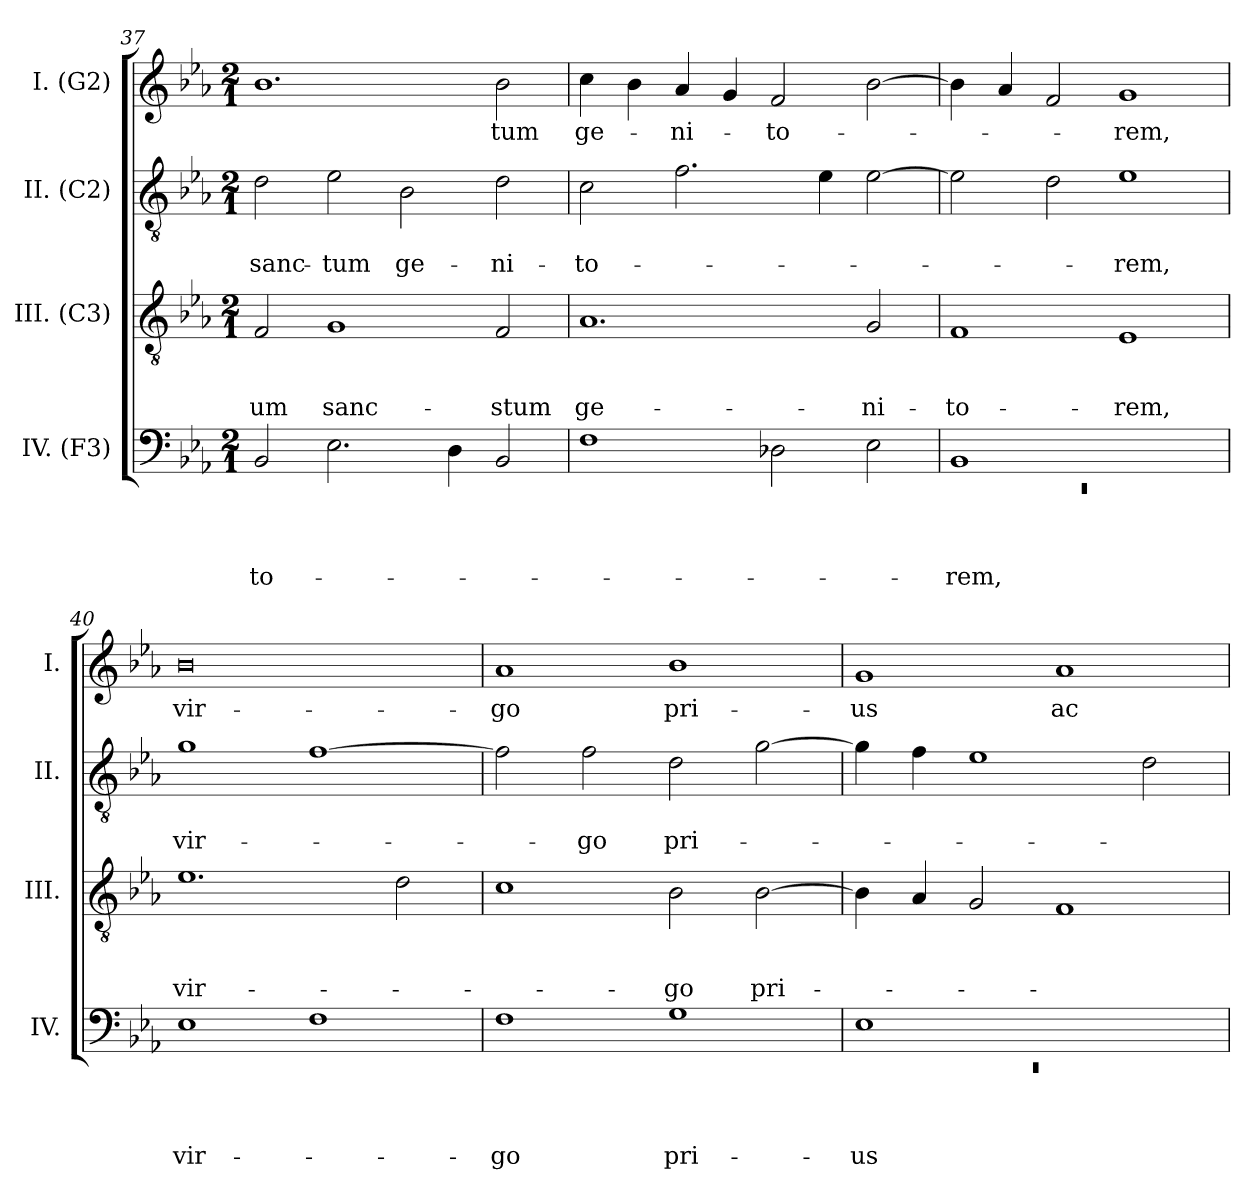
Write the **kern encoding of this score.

**kern	**text	**text	**text	**text	**kern	**text	**text	**text	**kern	**text	**text	**kern	**text
*part4	*part4	*part4	*part4	*part4	*part3	*part3	*part3	*part3	*part2	*part2	*part2	*part1	*part1
*staff4	*staff4	*staff4	*staff4	*staff4	*staff3	*staff3	*staff3	*staff3	*staff2	*staff2	*staff2	*staff1	*staff1
*I"IV. (F3)	*	*	*	*	*I"III. (C3)	*	*	*	*I"II. (C2)	*	*	*I"I. (G2)	*
*I'IV.	*	*	*	*	*I'III.	*	*	*	*I'II.	*	*	*I'I.	*
*clefF4	*	*	*	*	*clefGv2	*	*	*	*clefGv2	*	*	*clefG2	*
*k[b-e-a-]	*	*	*	*	*k[b-e-a-]	*	*	*	*k[b-e-a-]	*	*	*k[b-e-a-]	*
*E-:	*	*	*	*	*E-:	*	*	*	*E-:	*	*	*E-:	*
*M2/1	*	*	*	*	*M2/1	*	*	*	*M2/1	*	*	*M2/1	*
=37	=37	=37	=37	=37	=37	=37	=37	=37	=37	=37	=37	=37	=37
!	!	!	!	!LO:LY:b	!	!	!	!LO:LY:b	!	!	!LO:LY:b	!	!
2BB-/	.	.	.	-to-	2F/	.	.	-um	2d\	.	sanc-	1.b-	.
!	!	!	!	!	!	!	!	!LO:LY:b	!	!	!LO:LY:b	!	!
2.E-\	.	.	.	.	1G	.	.	sanc-	2e-\	.	-tum	.	.
!	!	!	!	!	!	!	!	!	!	!	!LO:LY:b	!	!
.	.	.	.	.	.	.	.	.	2B-\	.	ge-	.	.
4D\	.	.	.	.	.	.	.	.	.	.	.	.	.
!	!	!	!	!	!	!	!	!LO:LY:b	!	!	!LO:LY:b	!	!LO:LY:b
2BB-/	.	.	.	.	2F/	.	.	-stum	2d\	.	-ni-	2b-\	-tum
=38	=38	=38	=38	=38	=38	=38	=38	=38	=38	=38	=38	=38	=38
!	!	!	!	!	!	!	!	!LO:LY:b	!	!	!LO:LY:b	!	!LO:LY:b
1F	.	.	.	.	1.A-	.	.	ge-	2c\	.	-to-	4cc\	ge-
.	.	.	.	.	.	.	.	.	.	.	.	4b-\	.
!	!	!	!	!	!	!	!	!	!	!	!	!	!LO:LY:b
.	.	.	.	.	.	.	.	.	2.f\	.	.	4a-/	-ni-
.	.	.	.	.	.	.	.	.	.	.	.	4g/	.
!	!	!	!	!	!	!	!	!	!	!	!	!	!LO:LY:b
2D-X\	.	.	.	.	.	.	.	.	.	.	.	2f/	-to-
.	.	.	.	.	.	.	.	.	4e-\	.	.	.	.
!	!	!	!	!	!	!	!	!LO:LY:b	!	!	!	!	!
2E-\	.	.	.	.	2G/	.	.	-ni-	[>2e-\	.	.	[>2b-\	.
=39	=39	=39	=39	=39	=39	=39	=39	=39	=39	=39	=39	=39	=39
*^	*	*	*	*	*	*	*	*	*	*	*	*	*
!	!LO:N:vis=1	!	!	!	!LO:LY:b	!	!	!	!LO:LY:b	!	!	!	!	!
1BB-	0rEE	.	.	.	-rem,	1F	.	.	-to-	2e-\]	.	.	4b-\]	.
.	.	.	.	.	.	.	.	.	.	.	.	.	4a-/	.
.	.	.	.	.	.	.	.	.	.	2d\	.	.	2f/	.
!	!	!	!	!	!	!	!	!	!LO:LY:b	!	!	!LO:LY:b	!	!LO:LY:b
1ryy	.	.	.	.	.	1E-	.	.	-rem,	1e-	.	-rem,	1g	-rem,
*v	*v	*	*	*	*	*	*	*	*	*	*	*	*	*
!!LO:PB:g=z
=40	=40	=40	=40	=40	=40	=40	=40	=40	=40	=40	=40	=40	=40
!	!	!	!	!LO:LY:b	!	!	!	!LO:LY:b	!	!	!LO:LY:b	!	!LO:LY:b:rj
1E-	.	.	.	vir-	1.e-	.	.	vir-	1g	.	vir-	0b-	vir-
1F	.	.	.	.	.	.	.	.	[>1f	.	.	.	.
.	.	.	.	.	2d\	.	.	.	.	.	.	.	.
=41	=41	=41	=41	=41	=41	=41	=41	=41	=41	=41	=41	=41	=41
!	!	!	!	!LO:LY:b	!	!	!	!	!	!	!	!	!LO:LY:b
1F	.	.	.	-go	1c	.	.	.	2f\]	.	.	1a-	-go
!	!	!	!	!	!	!	!	!	!	!	!LO:LY:b	!	!
.	.	.	.	.	.	.	.	.	2f\	.	-go	.	.
!	!	!	!	!LO:LY:b	!	!	!	!LO:LY:b	!	!	!LO:LY:b	!	!LO:LY:b
1G	.	.	.	pri-	2B-\	.	.	-go	2d\	.	pri-	1b-	pri-
!	!	!	!	!	!	!	!	!LO:LY:b	!	!	!	!	!
.	.	.	.	.	[>2B-\	.	.	pri-	[>2g\	.	.	.	.
=42	=42	=42	=42	=42	=42	=42	=42	=42	=42	=42	=42	=42	=42
*^	*	*	*	*	*	*	*	*	*	*	*	*	*
!	!LO:N:vis=1	!	!	!	!LO:LY:b	!	!	!	!	!	!	!	!	!LO:LY:b
1E-	0rEE	.	.	.	-us	4B-\]	.	.	.	4g\]	.	.	1g	-us
.	.	.	.	.	.	4A-/	.	.	.	4f\	.	.	.	.
.	.	.	.	.	.	2G/	.	.	.	1e-	.	.	.	.
!	!	!	!	!	!	!	!	!	!	!	!	!	!	!LO:LY:b
1ryy	.	.	.	.	.	1F	.	.	.	.	.	.	1a-	ac
.	.	.	.	.	.	.	.	.	.	2d\	.	.	.	.
*v	*v	*	*	*	*	*	*	*	*	*	*	*	*	*
=	=	=	=	=	=	=	=	=	=	=	=	=	=
*-	*-	*-	*-	*-	*-	*-	*-	*-	*-	*-	*-	*-	*-
